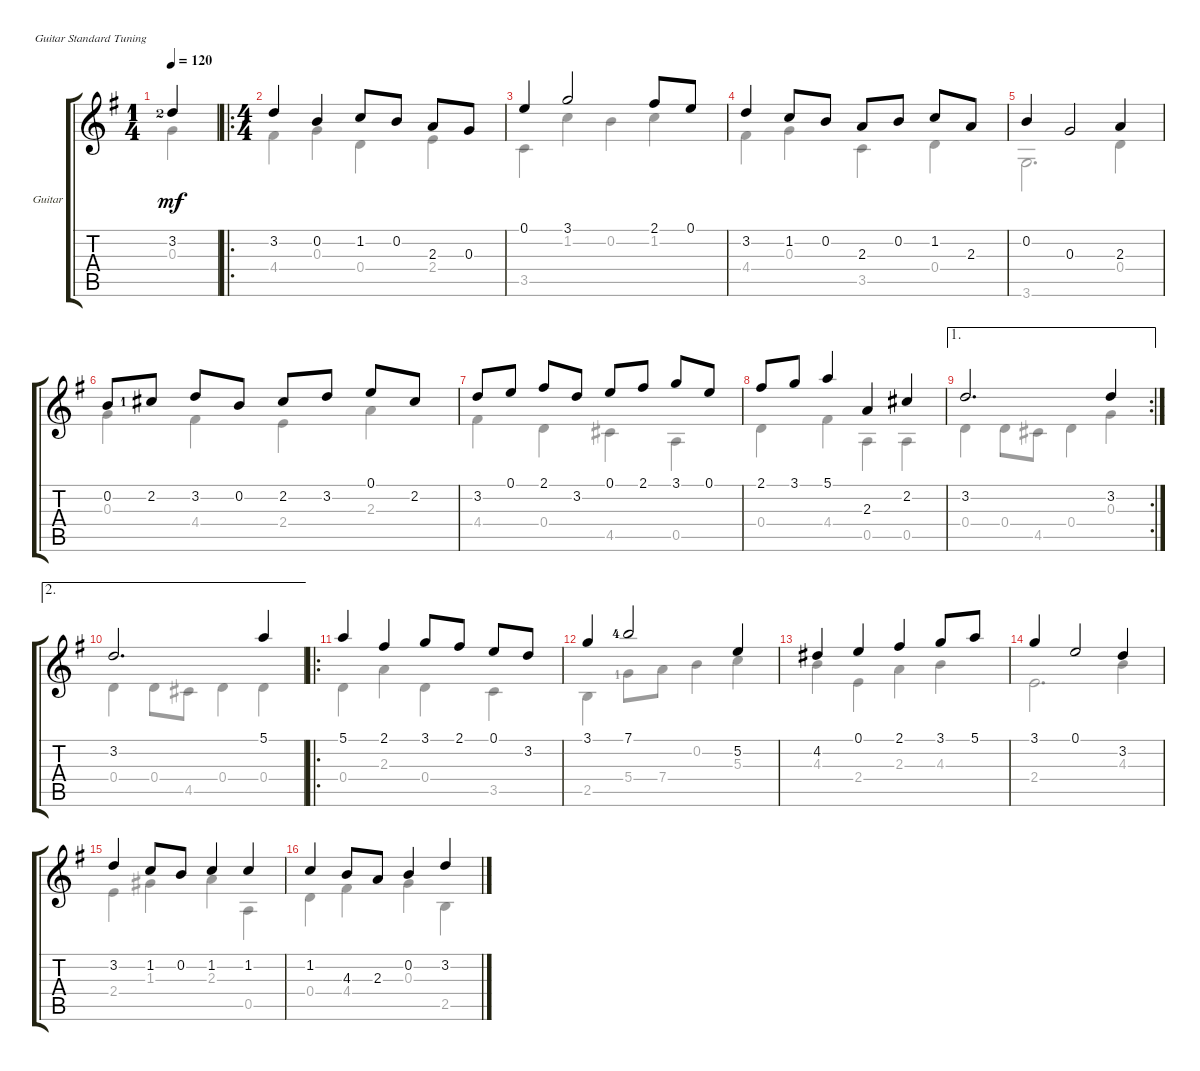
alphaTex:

\defaultSystemsLayout 4
\bracketExtendMode groupsimilarinstruments
\firstSystemTrackNameOrientation horizontal
\otherSystemsTrackNameOrientation horizontal
\track ("Guitar" "Guitar") {instrument acousticguitarsteel}
\staff {score tabs}
\tuning (E4 B3 G3 D3 A2 E2)
\voice
\ts (1 4)
\tempo 120
\clef g2
\ks g
3.2{lf 3}.4{dy mf instrument acousticguitarsteel} |
\ro
\ts (4 4)
3.2.4 0.2.4 1.2.8 0.2.8 2.3.8 0.3.8 |
0.1.4 3.1.2 2.1.8 0.1.8 |
3.2.4 1.2.8 0.2.8 2.3.8 0.2.8 1.2.8 2.3.8 |
0.2.4 0.3.2 2.3.4 |
0.2.8 2.2{lf 2}.8 3.2.8 0.2.8 2.2.8 3.2.8 0.1.8 2.2.8 |
3.2.8 0.1.8 2.1.8 3.2.8 0.1.8 2.1.8 3.1.8 0.1.8 |
2.1.8 3.1.8 5.1.4 2.3.4 2.2.4 |
\ae 1
\rc 2
3.2.2{d} 3.2.4 |
\ae 2
3.2.2{d} 5.1.4 |
\ro
5.1.4 2.1.4 3.1.8 2.1.8 0.1.8 3.2.8 |
3.1.4 7.1{lf 5}.2 5.2.4 |
4.2.4 0.1.4 2.1.4 3.1.8 5.1.8 |
3.1.4 0.1.2 3.2.4 |
3.2.4 1.2.8 0.2.8 1.2.4 1.2.4 |
1.2.4 4.3.8 2.3.8 0.2.4 3.2.4
\voice
\clef g2
\ottava regular
\simile none
\ks g
0.3.4{dy mf} |
4.4.4 0.3.4 0.4.4 2.4.4 |
3.5.4 1.2.4 0.2.4 1.2.4 |
4.4.4 0.3.4 3.5.4 0.4.4 |
3.6.2{d} 0.4.4 |
0.3.4 4.4.4 2.4.4 2.3.4 |
4.4.4 0.4.4 4.5.4 0.5.4 |
0.4.4 4.4.4 0.5.4 0.5.4 |
0.4.4 0.4.8 4.5.8 0.4.4 0.3.4 |
0.4.4 0.4.8 4.5.8 0.4.4 0.4.4 |
0.4.4 2.3.4 0.4.4 3.5.4 |
2.5.4 5.4{lf 2}.8 7.4.8 0.2.4 5.3.4 |
4.3.4 2.4.4 2.3.4 4.3.4 |
2.4.2{d} 4.3.4 |
2.4.4 1.3.4 2.3.4 0.5.4 |
0.4.4 4.4.4 0.3.4 2.5.4
